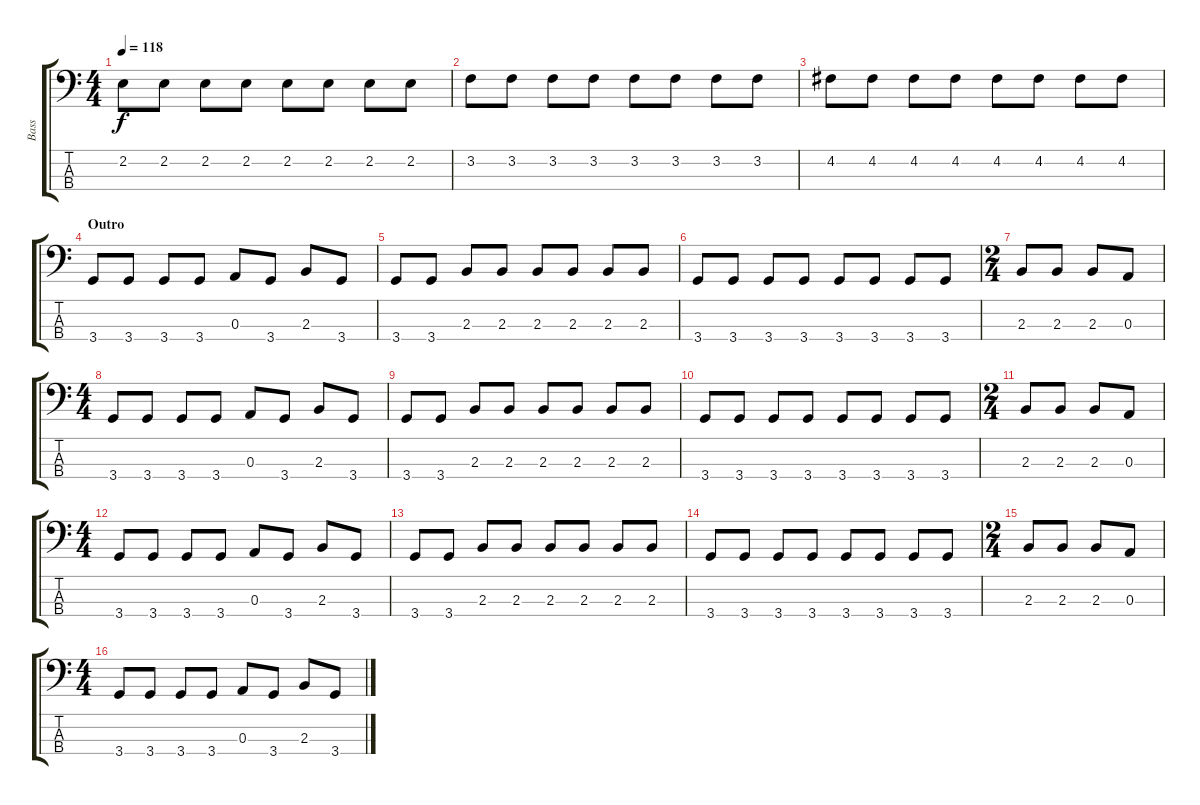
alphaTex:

\track ("Bass" "Bass") {instrument electricbassfinger}
\staff {score tabs}
\tuning (G2 D2 A1 E1) {hide}
\ts (4 4)
\tempo 118
\clef f4
\ks c
2.2.8{dy f} 2.2.8 2.2.8 2.2.8 2.2.8 2.2.8 2.2.8 2.2.8 |
3.2.8 3.2.8 3.2.8 3.2.8 3.2.8 3.2.8 3.2.8 3.2.8 |
4.2.8 4.2.8 4.2.8 4.2.8 4.2.8 4.2.8 4.2.8 4.2.8 |
\section ("" "Outro")
3.4.8 3.4.8 3.4.8 3.4.8 0.3.8 3.4.8 2.3.8 3.4.8 |
3.4.8 3.4.8 2.3.8 2.3.8 2.3.8 2.3.8 2.3.8 2.3.8 |
3.4.8 3.4.8 3.4.8 3.4.8 3.4.8 3.4.8 3.4.8 3.4.8 |
\ts (2 4)
2.3.8 2.3.8 2.3.8{volume 15} 0.3.8 |
\ts (4 4)
3.4.8 3.4.8 3.4.8 3.4.8 0.3.8 3.4.8 2.3.8 3.4.8 |
3.4.8 3.4.8 2.3.8 2.3.8 2.3.8 2.3.8 2.3.8 2.3.8 |
3.4.8 3.4.8 3.4.8 3.4.8 3.4.8 3.4.8 3.4.8 3.4.8 |
\ts (2 4)
2.3.8 2.3.8 2.3.8{volume 14} 0.3.8 |
\ts (4 4)
3.4.8 3.4.8 3.4.8 3.4.8 0.3.8 3.4.8 2.3.8 3.4.8 |
3.4.8 3.4.8 2.3.8 2.3.8 2.3.8 2.3.8 2.3.8 2.3.8 |
3.4.8 3.4.8 3.4.8 3.4.8 3.4.8 3.4.8 3.4.8 3.4.8 |
\ts (2 4)
2.3.8 2.3.8 2.3.8{volume 13} 0.3.8 |
\ts (4 4)
3.4.8 3.4.8 3.4.8 3.4.8 0.3.8 3.4.8 2.3.8 3.4.8
